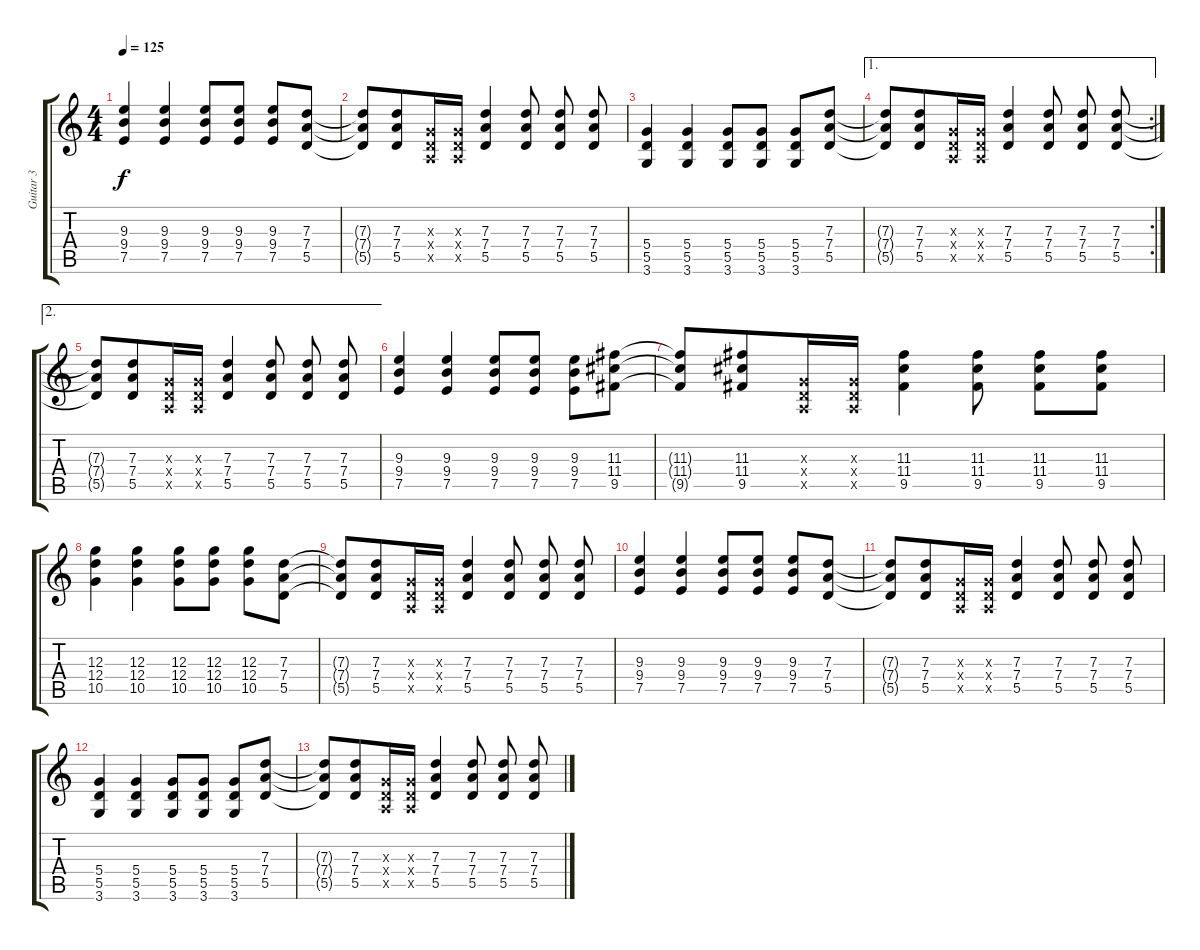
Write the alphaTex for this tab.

\track ("Guitar 3" "Guitar 3") {instrument distortionguitar}
\staff {score tabs}
\tuning (E4 B3 G3 D3 A2 E2) {hide}
\ts (4 4)
\tempo 125
\clef g2
\ks c
(9.3 9.4 7.5).4{dy f} (9.3 9.4 7.5).4 (9.3 9.4 7.5).8 (9.3 9.4 7.5).8 (9.3 9.4 7.5).8 (7.3 7.4 5.5).8 |
(7.3{t} 7.4{t} 5.5{t}).8{beam merge} (7.3 7.4 5.5).8{beam merge} (0.3{x} 0.4{x} 0.5{x}).16{beam merge} (0.3{x} 0.4{x} 0.5{x}).16 (7.3 7.4 5.5).4 (7.3 7.4 5.5).8{beam split} (7.3 7.4 5.5).8{beam split} (7.3 7.4 5.5).8 |
(5.4 5.5 3.6).4 (5.4 5.5 3.6).4 (5.4 5.5 3.6).8 (5.4 5.5 3.6).8 (5.4 5.5 3.6).8 (7.3 7.4 5.5).8 |
\ae 1
\rc 2
(7.3{t} 7.4{t} 5.5{t}).8{beam merge} (7.3 7.4 5.5).8{beam merge} (0.3{x} 0.4{x} 0.5{x}).16{beam merge} (0.3{x} 0.4{x} 0.5{x}).16 (7.3 7.4 5.5).4 (7.3 7.4 5.5).8{beam split} (7.3 7.4 5.5).8{beam split} (7.3 7.4 5.5).8 |
\ae 2
(7.3{t} 7.4{t} 5.5{t}).8{beam merge} (7.3 7.4 5.5).8{beam merge} (0.3{x} 0.4{x} 0.5{x}).16{beam merge} (0.3{x} 0.4{x} 0.5{x}).16 (7.3 7.4 5.5).4 (7.3 7.4 5.5).8{beam split} (7.3 7.4 5.5).8{beam split} (7.3 7.4 5.5).8 |
(9.3 9.4 7.5).4 (9.3 9.4 7.5).4 (9.3 9.4 7.5).8 (9.3 9.4 7.5).8 (9.3 9.4 7.5).8 (11.3 11.4 9.5).8 |
(11.3{t} 11.4{t} 9.5{t}).8{beam merge} (11.3 11.4 9.5).8{beam merge} (0.3{x} 0.4{x} 0.5{x}).16{beam merge} (0.3{x} 0.4{x} 0.5{x}).16 (11.3 11.4 9.5).4 (11.3 11.4 9.5).8 (11.3 11.4 9.5).8 (11.3 11.4 9.5).8 |
(12.3 12.4 10.5).4 (12.3 12.4 10.5).4 (12.3 12.4 10.5).8 (12.3 12.4 10.5).8 (12.3 12.4 10.5).8 (7.3 7.4 5.5).8 |
(7.3{t} 7.4{t} 5.5{t}).8{beam merge} (7.3 7.4 5.5).8{beam merge} (0.3{x} 0.4{x} 0.5{x}).16{beam merge} (0.3{x} 0.4{x} 0.5{x}).16 (7.3 7.4 5.5).4 (7.3 7.4 5.5).8{beam split} (7.3 7.4 5.5).8{beam split} (7.3 7.4 5.5).8 |
(9.3 9.4 7.5).4 (9.3 9.4 7.5).4 (9.3 9.4 7.5).8 (9.3 9.4 7.5).8 (9.3 9.4 7.5).8 (7.3 7.4 5.5).8 |
(7.3{t} 7.4{t} 5.5{t}).8{beam merge} (7.3 7.4 5.5).8{beam merge} (0.3{x} 0.4{x} 0.5{x}).16{beam merge} (0.3{x} 0.4{x} 0.5{x}).16 (7.3 7.4 5.5).4 (7.3 7.4 5.5).8{beam split} (7.3 7.4 5.5).8{beam split} (7.3 7.4 5.5).8 |
(5.4 5.5 3.6).4 (5.4 5.5 3.6).4 (5.4 5.5 3.6).8 (5.4 5.5 3.6).8 (5.4 5.5 3.6).8 (7.3 7.4 5.5).8 |
(7.3{t} 7.4{t} 5.5{t}).8{beam merge} (7.3 7.4 5.5).8{beam merge} (0.3{x} 0.4{x} 0.5{x}).16{beam merge} (0.3{x} 0.4{x} 0.5{x}).16 (7.3 7.4 5.5).4 (7.3 7.4 5.5).8{beam split} (7.3 7.4 5.5).8{beam split} (7.3 7.4 5.5).8
